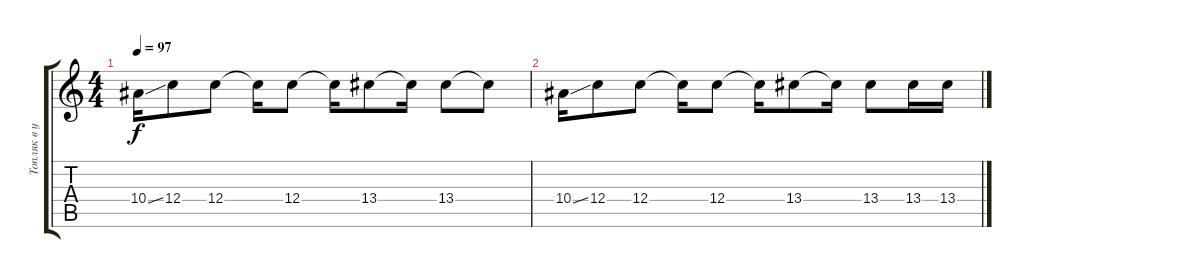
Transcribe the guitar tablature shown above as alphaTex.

\track ("Топляк в ушах :)" "Топляк в у") {instrument distortionguitar}
\staff {score tabs}
\tuning (D4 A3 F3 C3 G2 C2) {hide}
\ts (4 4)
\tempo 97
\clef g2
\ks c
10.4{ss}.16{dy f} 12.4.8 12.4.8 12.4{t}.16 12.4.8 12.4{t}.16 13.4.8 13.4{t}.16 13.4.8 13.4{t}.8 |
10.4{ss}.16 12.4.8 12.4.8 12.4{t}.16 12.4.8 12.4{t}.16 13.4.8 13.4{t}.16 13.4.8 13.4.16 13.4.16
